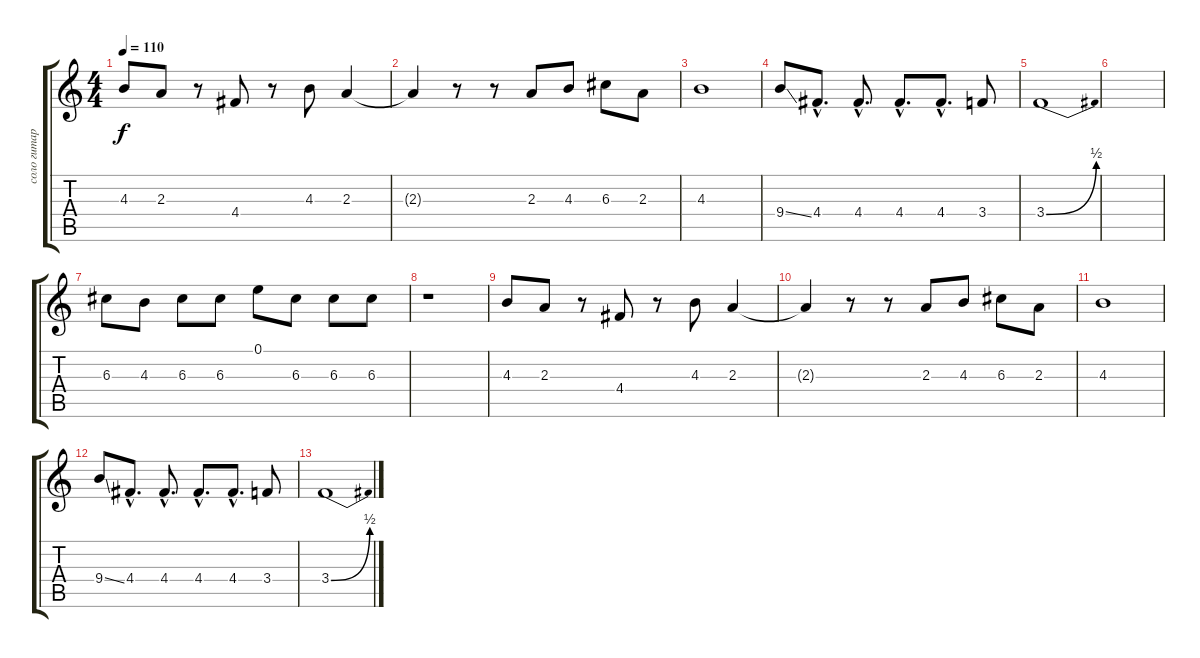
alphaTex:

\track ("соло гитара" "соло гитар") {instrument distortionguitar}
\staff {score tabs}
\tuning (E4 B3 G3 D3 A2 E2) {hide}
\ts (4 4)
\tempo 110
\clef g2
\ks c
4.3.8{dy f} 2.3.8 r.8 4.4.8 r.8 4.3.8 2.3.4 |
2.3{t}.4 r.8 r.8 2.3.8 4.3.8 6.3.8 2.3.8 |
4.3.1 |
9.4{ss}.8 4.4{hac}.8{d} 4.4{hac}.8{d} 4.4{hac}.8{d} 4.4{hac}.8{d} 3.4.8 |
3.4{be (bend 0 0 60 2)}.1 |
|
6.3.8 4.3.8 6.3.8 6.3.8 0.1.8 6.3.8 6.3.8 6.3.8 |
r.1 |
4.3.8 2.3.8 r.8 4.4.8 r.8 4.3.8 2.3.4 |
2.3{t}.4 r.8 r.8 2.3.8 4.3.8 6.3.8 2.3.8 |
4.3.1 |
9.4{ss}.8 4.4{hac}.8{d} 4.4{hac}.8{d} 4.4{hac}.8{d} 4.4{hac}.8{d} 3.4.8 |
3.4{be (bend 0 0 60 2)}.1
